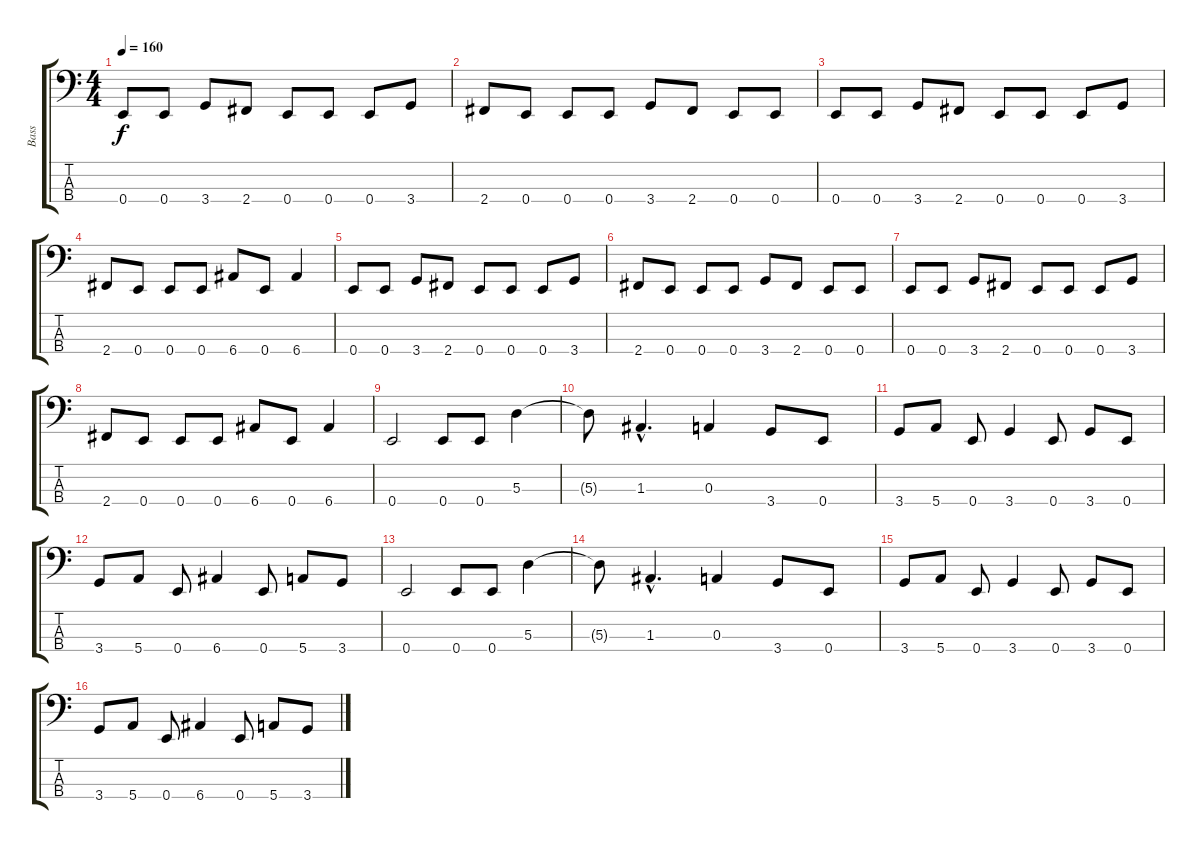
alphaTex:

\track ("Bass" "Bass") {instrument electricbasspick}
\staff {score tabs}
\tuning (G2 D2 A1 E1) {hide}
\ts (4 4)
\tempo 160
\clef f4
\ks c
0.4.8{dy f} 0.4.8 3.4.8 2.4.8 0.4.8 0.4.8 0.4.8 3.4.8 |
2.4.8 0.4.8 0.4.8 0.4.8 3.4.8 2.4.8 0.4.8 0.4.8 |
0.4.8 0.4.8 3.4.8 2.4.8 0.4.8 0.4.8 0.4.8 3.4.8 |
2.4.8 0.4.8 0.4.8 0.4.8 6.4.8 0.4.8 6.4.4 |
0.4.8 0.4.8 3.4.8 2.4.8 0.4.8 0.4.8 0.4.8 3.4.8 |
2.4.8 0.4.8 0.4.8 0.4.8 3.4.8 2.4.8 0.4.8 0.4.8 |
0.4.8 0.4.8 3.4.8 2.4.8 0.4.8 0.4.8 0.4.8 3.4.8 |
2.4.8 0.4.8 0.4.8 0.4.8 6.4.8 0.4.8 6.4.4 |
0.4.2 0.4.8 0.4.8 5.3.4 |
5.3{t}.8 1.3{hac}.4{d} 0.3.4 3.4.8 0.4.8 |
3.4.8 5.4.8 0.4.8 3.4.4 0.4.8 3.4.8 0.4.8 |
3.4.8 5.4.8 0.4.8 6.4.4 0.4.8 5.4.8 3.4.8 |
0.4.2 0.4.8 0.4.8 5.3.4 |
5.3{t}.8 1.3{hac}.4{d} 0.3.4 3.4.8 0.4.8 |
3.4.8 5.4.8 0.4.8 3.4.4 0.4.8 3.4.8 0.4.8 |
3.4.8 5.4.8 0.4.8 6.4.4 0.4.8 5.4.8 3.4.8
